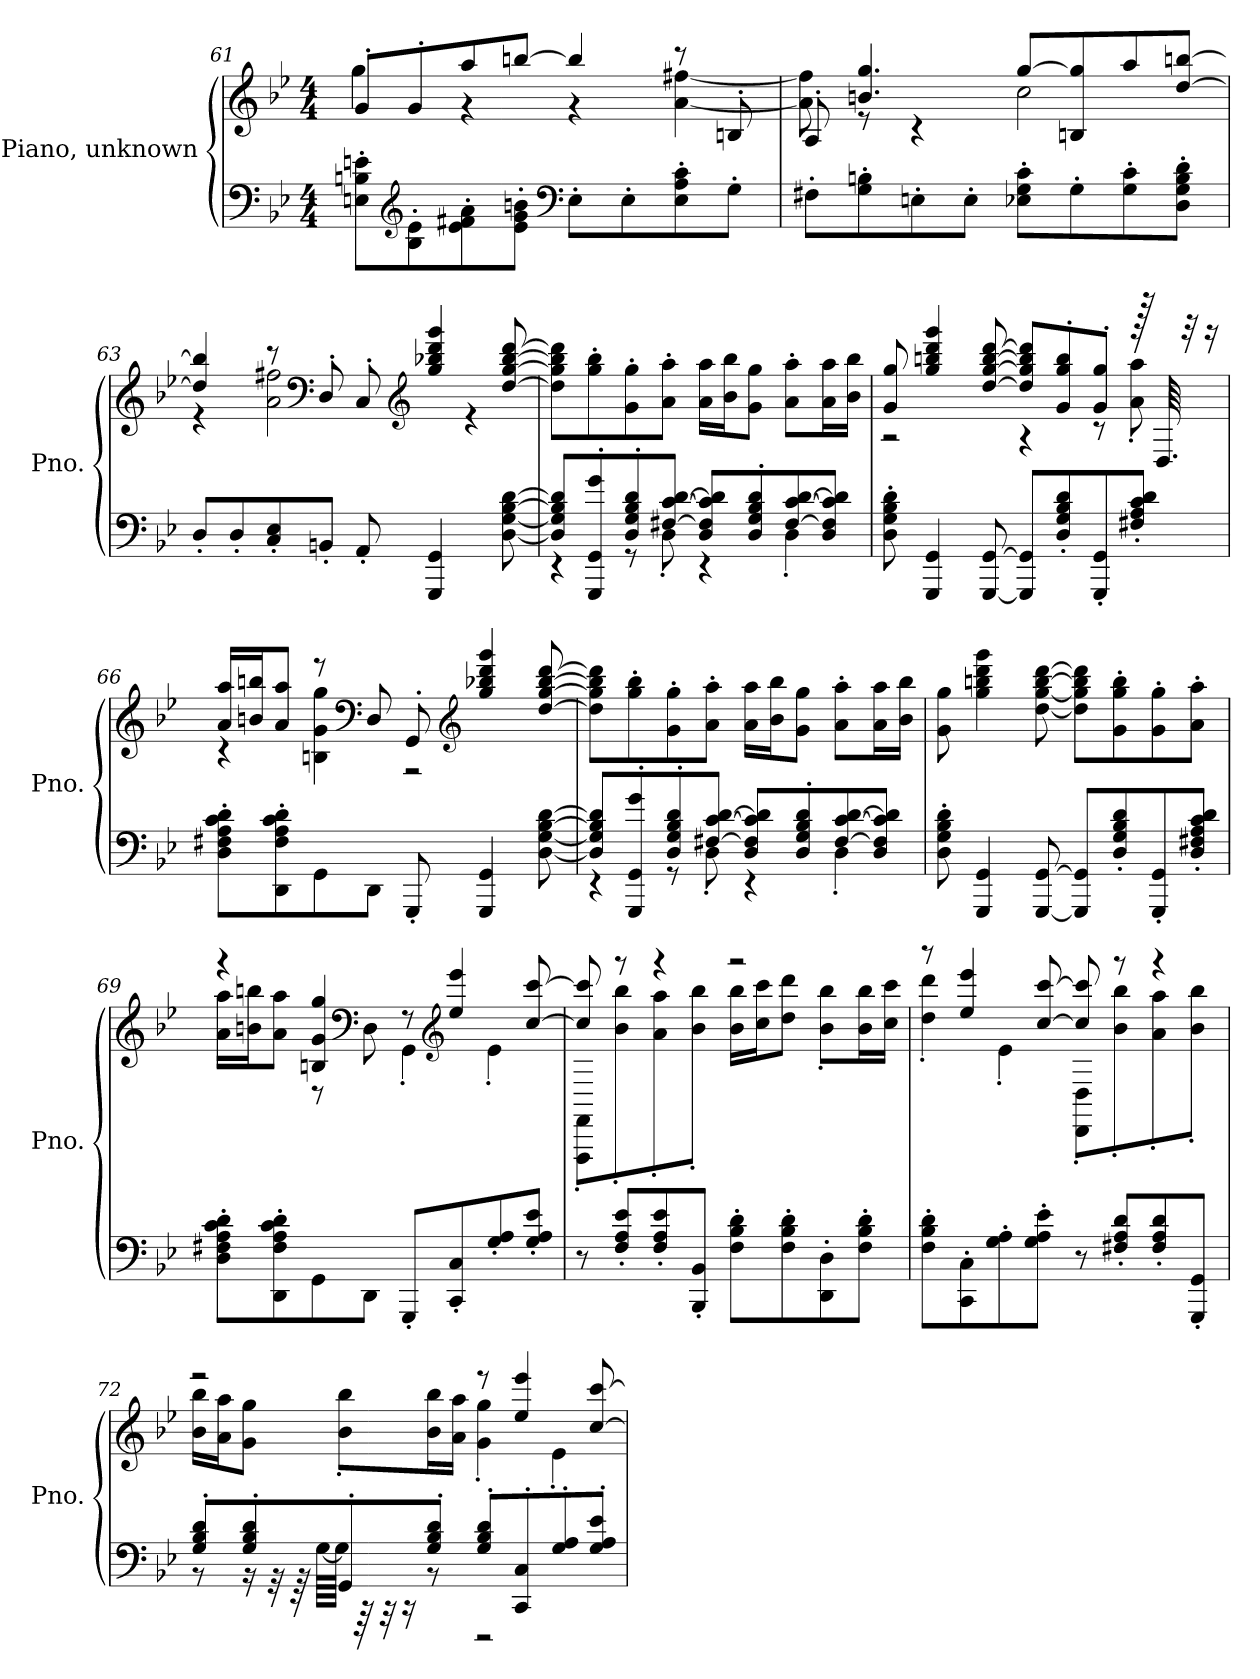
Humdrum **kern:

**kern	**kern
*part1	*part1
*staff2	*staff1
*I"Piano, unknown	*
*I'Pno.	*
!!LO:LB:g=z
*clefF4	*clefG2
*k[b-e-]	*k[b-e-]
*M4/4	*M4/4
=61	=61
*	*^
8En\' 8Bn\' 8en\'L	8g'/L	4gg\
*clefG2	*	*
8B\' 8e\'	8g'/	.
8e\' 8f#X\' 8a\'	8aa/	4r
8e\' 8g\' 8bn\'J	[8bbn/J	.
*clefF4	*	*
8E'\L	4bb/]	4r
8E'\	.	.
8E\' 8A\' 8c\'	8r	[4a\ [4ff#X\
8G'\J	8Bn'/	.
=62	=62	=62
8F#X'\L	8A'/	8a\] 8ff#\]
8G\' 8Bn\'	4.bn/ 4.gg/	8r
8En'\	.	4r
8E'\J	.	.
8E-X\' 8G\' 8c\'L	[8gg/L	2cc\
8G'\	8Bn/ 8gg/]	.
8G\' 8c\'	8aa/	.
8D\' 8G\' 8B\' 8d\'J	[8dd/ [8bbn/J	.
=63	=63	=63
8D'/L	4dd/] 4bb/]	4r
8D'/	.	.
8C/' 8E-/'	8r	2a\ 2ff#X\
*	*clefF4	*
8BBn'/J	8D'/	.
8AA'/	8C'/	.
*	*clefG2	*
4GGG/ 4GG/	4gg/ 4bb-X/ 4ddd/ 4ggg/	.
.	.	4r
[8D\ [8G\ [8B-\ [8d\	[8dd/ [8gg/ [8bb-/ [8ddd/	.
*	*v	*v
!!LO:LB:g=z
=64	=64
*^	*
8D/] 8G/] 8B-/] 8d/]L	4r	8dd\] 8gg\] 8bb-\] 8ddd\]L
8GGG/' 8GG/' 8g/'	.	8gg\' 8bb-\'
8D/' 8G/' 8B-/' 8d/'	8r	8g\' 8gg\'
[8F#X/ [8c/ [8d/J	8D'\	8a\' 8aa\'J
8D/ 8F#/] 8c/] 8d/]L	4r	16a\ 16aa\LL
.	.	16b-\ 16bb-\J
8D/' 8G/' 8B-/' 8d/'	.	8g\ 8gg\J
[8F#/ [8c/ [8d/	4D'\	8a\' 8aa\'L
8D/ 8F#/] 8c/] 8d/]J	.	16a\ 16aa\L
.	.	16b-\ 16bb-\JJ
*v	*v	*
=65	=65
*	*^
8D\' 8G\' 8B-\' 8d\'	8g/ 8gg/	2r
4GGG/ 4GG/	4gg/ 4bbn/ 4ddd/ 4ggg/	.
[8GGG/ [8GG/	[8dd/ [8gg/ [8bb/ [8ddd/	.
8GGG/] 8GG/]L	8dd/] 8gg/] 8bb/] 8ddd/]L	4r
8D/' 8G/' 8B-/' 8d/'	8g/' 8gg/' 8bb/'	.
8GGG/' 8GG/'	8g/' 8gg/'J	8r
8F#X/' 8A/' 8c/' 8d/'J	128r	8a\' 8aa\'
.	64.D/	.
.	32r	.
.	16r	.
!!LO:LB:g=z	!!
=66	=66	=66
8D\' 8F#X\' 8A\' 8c\' 8d\'L	16a/ 16aa/LL	4r
.	16bn/ 16bbn/J	.
8DD\' 8F#\' 8A\' 8c\' 8d\'	8a/ 8aa/J	.
8GG\	8r	4Bn\ 4g\ 4gg\
*	*clefF4	*
8DD\J	8D/	.
8GGG'/	8GG'/	2r
*	*clefG2	*
4GGG/ 4GG/	4gg/ 4bb-X/ 4ddd/ 4ggg/	.
[8D\ [8G\ [8B-\ [8d\	[8dd/ [8gg/ [8bb-/ [8ddd/	.
*	*v	*v
=67	=67
*^	*
8D/] 8G/] 8B-/] 8d/]L	4r	8dd\] 8gg\] 8bb-\] 8ddd\]L
8GGG/' 8GG/' 8g/'	.	8gg\' 8bb-\'
8D/' 8G/' 8B-/' 8d/'	8r	8g\' 8gg\'
[8F#X/ [8c/ [8d/J	8D'\	8a\' 8aa\'J
8D/ 8F#/] 8c/] 8d/]L	4r	16a\ 16aa\LL
.	.	16b-\ 16bb-\J
8D/' 8G/' 8B-/' 8d/'	.	8g\ 8gg\J
[8F#/ [8c/ [8d/	4D'\	8a\' 8aa\'L
8D/ 8F#/] 8c/] 8d/]J	.	16a\ 16aa\L
.	.	16b-\ 16bb-\JJ
*v	*v	*
!!LO:LB:g=z
=68	=68
8D\' 8G\' 8B-\' 8d\'	8g\ 8gg\
4GGG/ 4GG/	4gg\ 4bbn\ 4ddd\ 4ggg\
[8GGG/ [8GG/	[8dd\ [8gg\ [8bb\ [8ddd\
8GGG/] 8GG/]L	8dd\] 8gg\] 8bb\] 8ddd\]L
8D/' 8G/' 8B-/' 8d/'	8g\' 8gg\' 8bb\'
8GGG/' 8GG/'	8g\' 8gg\'
8D/' 8F#X/' 8A/' 8c/' 8d/'J	8a\' 8aa\'J
=69	=69
*	*^
8D\' 8F#X\' 8A\' 8c\' 8d\'L	4r	16a\ 16aa\LL
.	.	16bn\ 16bbn\J
8DD\' 8F#\' 8A\' 8c\' 8d\'	.	8a\ 8aa\J
8GG\	4Bn/ 4g/ 4gg/	8r
*	*clefF4	*
8DD\J	.	8D\
8GGG'/L	8r	4GG'\
*	*clefG2	*
8CC/' 8C/'	4ee-/ 4eee-/	.
8G/' 8A/'	.	4e-'\
8G/' 8A/' 8e-/'J	[8cc/ [8ccc/	.
=70	=70	=70
8r	8cc/] 8ccc/]	8FFF\' 8FF\'L
8F/' 8A/' 8e-/'L	8r	8b-\' 8bb-\'
8F/' 8A/' 8e-/'	4r	8a\' 8aa\'
8BBB-/' 8BB-/'J	.	8b-\' 8bb-\'J
8F\' 8B-\' 8d\'L	2r	16b-\ 16bb-\LL
.	.	16cc\ 16ccc\J
8F\' 8B-\' 8d\'	.	8dd\ 8ddd\J
8DD\' 8D\'	.	8b-\' 8bb-\'L
8F\' 8B-\' 8d\'J	.	16b-\ 16bb-\L
.	.	16cc\ 16ccc\JJ
!!LO:PB:g=z	!!
=71	=71	=71
8F\' 8B-\' 8d\'L	8r	4dd\' 4ddd\'
8CC\' 8C\'	4ee-/ 4eee-/	.
8G\' 8A\'	.	4e-'\
8G\' 8A\' 8e-\'J	[8cc/ [8ccc/	.
8r	8cc/] 8ccc/]	8DD\' 8D\'L
8F#X/' 8A/' 8d/'L	8r	8b-\' 8bb-\'
8F#/' 8A/' 8d/'	4r	8a\' 8aa\'
8GGG/' 8GG/'J	.	8b-\' 8bb-\'J
=72	=72	=72
*^	*	*
8G/' 8B-/' 8d/'L	8r	2r	16b-\ 16bb-\LL
.	.	.	16a\ 16aa\J
8G/' 8B-/' 8d/'	16r	.	8g\ 8gg\J
.	32r	.	.
.	64r	.	.
.	[64G\LLLL	.	.
8GG'/	64G\JJJJ]	.	8b-\' 8bb-\'L
.	64r	.	.
.	32r	.	.
.	16r	.	.
8G/' 8B-/' 8d/'J	8r	.	16b-\ 16bb-\L
.	.	.	16a\ 16aa\JJ
8G/' 8B-/' 8d/'L	2r	8r	4g\' 4gg\'
8CC/' 8C/'	.	4ee-/ 4eee-/	.
8G/' 8A/'	.	.	4e-'\
8G/' 8A/' 8e-/'J	.	[8cc/ [8ccc/	.
*v	*v	*	*
*	*v	*v
=	=
*-	*-
